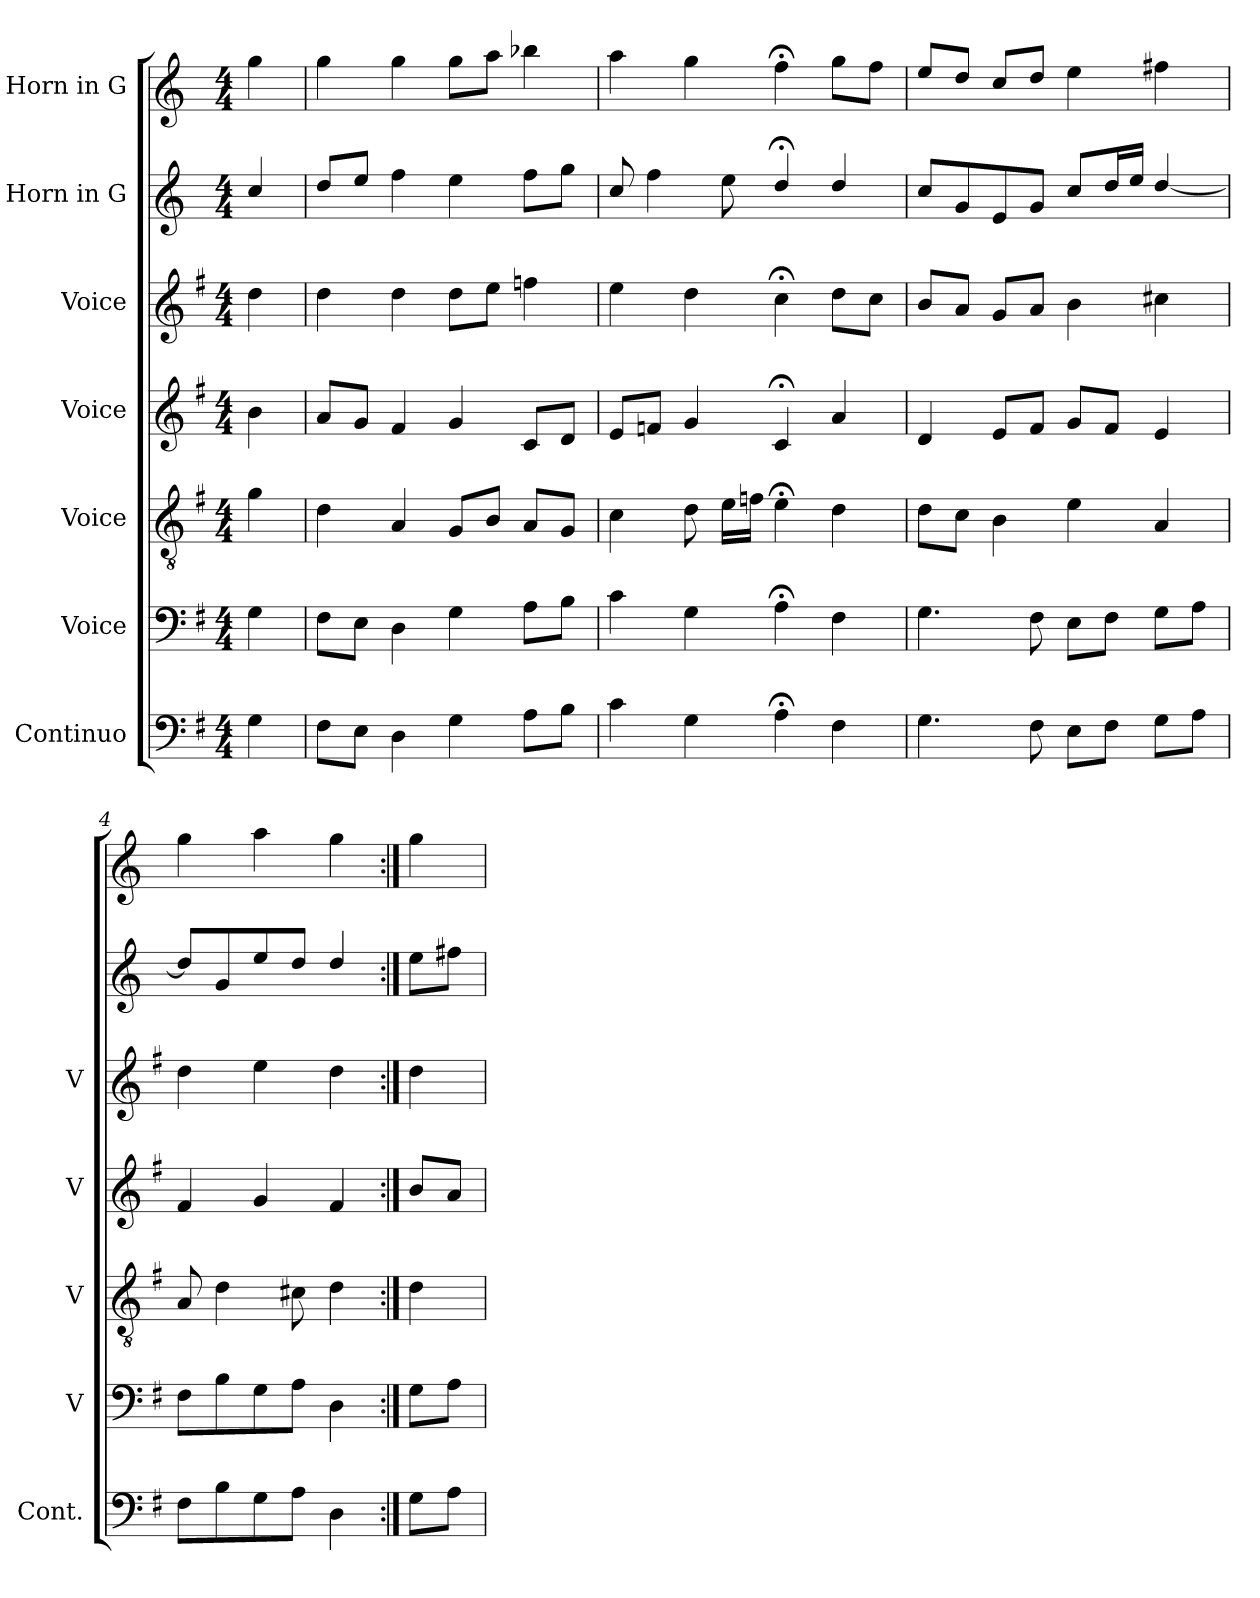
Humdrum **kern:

**kern	**kern	**kern	**kern	**kern	**kern	**kern
*part7	*part6	*part5	*part4	*part3	*part2	*part1
*staff7	*staff6	*staff5	*staff4	*staff3	*staff2	*staff1
*I"Continuo	*I"Voice	*I"Voice	*I"Voice	*I"Voice	*I"Horn in G	*I"Horn in G
*I'Cont.	*I'V	*I'V	*I'V	*I'V	*	*
*clefF4	*clefF4	*clefGv2	*clefG2	*clefG2	*clefG2	*clefG2
*ITrd7c12	*	*	*	*	*ITrd3c5	*ITrd3c5
*k[f#]	*k[f#]	*k[f#]	*k[f#]	*k[f#]	*k[f#]	*k[f#]
*M4/4	*M4/4	*M4/4	*M4/4	*M4/4	*M4/4	*M4/4
=	=	=	=	=	=	=
4GG\	4G\	4g\	4b\	4dd\	4g/	4dd\
=1	=1	=1	=1	=1	=1	=1
8FF#\L	8F#\L	4d\	8a/L	4dd\	8a/L	4dd\
8EE\J	8E\J	.	8g/J	.	8b/J	.
4DD\	4D\	4A/	4f#/	4dd\	4cc\	4dd\
4GG\	4G\	8G/L	4g/	8dd\L	4b\	8dd\L
.	.	8B/J	.	8ee\J	.	8ee\J
8AA\L	8A\L	8A/L	8c/L	4ffn\	8cc\L	4ffn\
8BB\J	8B\J	8G/J	8d/J	.	8dd\J	.
=2	=2	=2	=2	=2	=2	=2
4C\	4c\	4c\	8e/L	4ee\	8g/	4ee\
.	.	.	8fn/J	.	4cc\	.
4GG\	4G\	8d\	4g/	4dd\	.	4dd\
.	.	16e\LL	.	.	8b\	.
.	.	16fn\JJ	.	.	.	.
4AA;<\	4A;<\	4e;<\	4c;</	4cc;<\	4a;</	4cc;<\
4FF#\	4F#\	4d\	4a/	8dd\L	4a/	8dd\L
.	.	.	.	8cc\J	.	8cc\J
=3	=3	=3	=3	=3	=3	=3
4.GG\	4.G\	8d\L	4d/	8b/L	8g/L	8b/L
.	.	8c\J	.	8a/J	8d/	8a/J
.	.	4B\	8e/L	8g/L	8B/	8g/L
8FF#\	8F#\	.	8f#/J	8a/J	8d/J	8a/J
8EE\L	8E\L	4e\	8g/L	4b\	8g/L	4b\
8FF#\J	8F#\J	.	8f#/J	.	16a/L	.
.	.	.	.	.	16b/JJ	.
8GG\L	8G\L	4A/	4e/	4cc#X\	[4a/	4cc#X\
8AA\J	8A\J	.	.	.	.	.
=4	=4	=4	=4	=4	=4	=4
8FF#\L	8F#\L	8A/	4f#/	4dd\	8a/L]	4dd\
8BB\	8B\	4d\	.	.	8d/	.
8GG\	8G\	.	4g/	4ee\	8b/	4ee\
8AA\J	8A\J	8c#X\	.	.	8a/J	.
4DD\	4D\	4d\	4f#/	4dd\	4a/	4dd\
=4X1:|!	=4X1:|!	=4X1:|!	=4X1:|!	=4X1:|!	=4X1:|!	=4X1:|!
8GG\L	8G\L	4d\	8b/L	4dd\	8b\L	4dd\
8AA\J	8A\J	.	8a/J	.	8cc#X\J	.
=	=	=	=	=	=	=
*-	*-	*-	*-	*-	*-	*-
